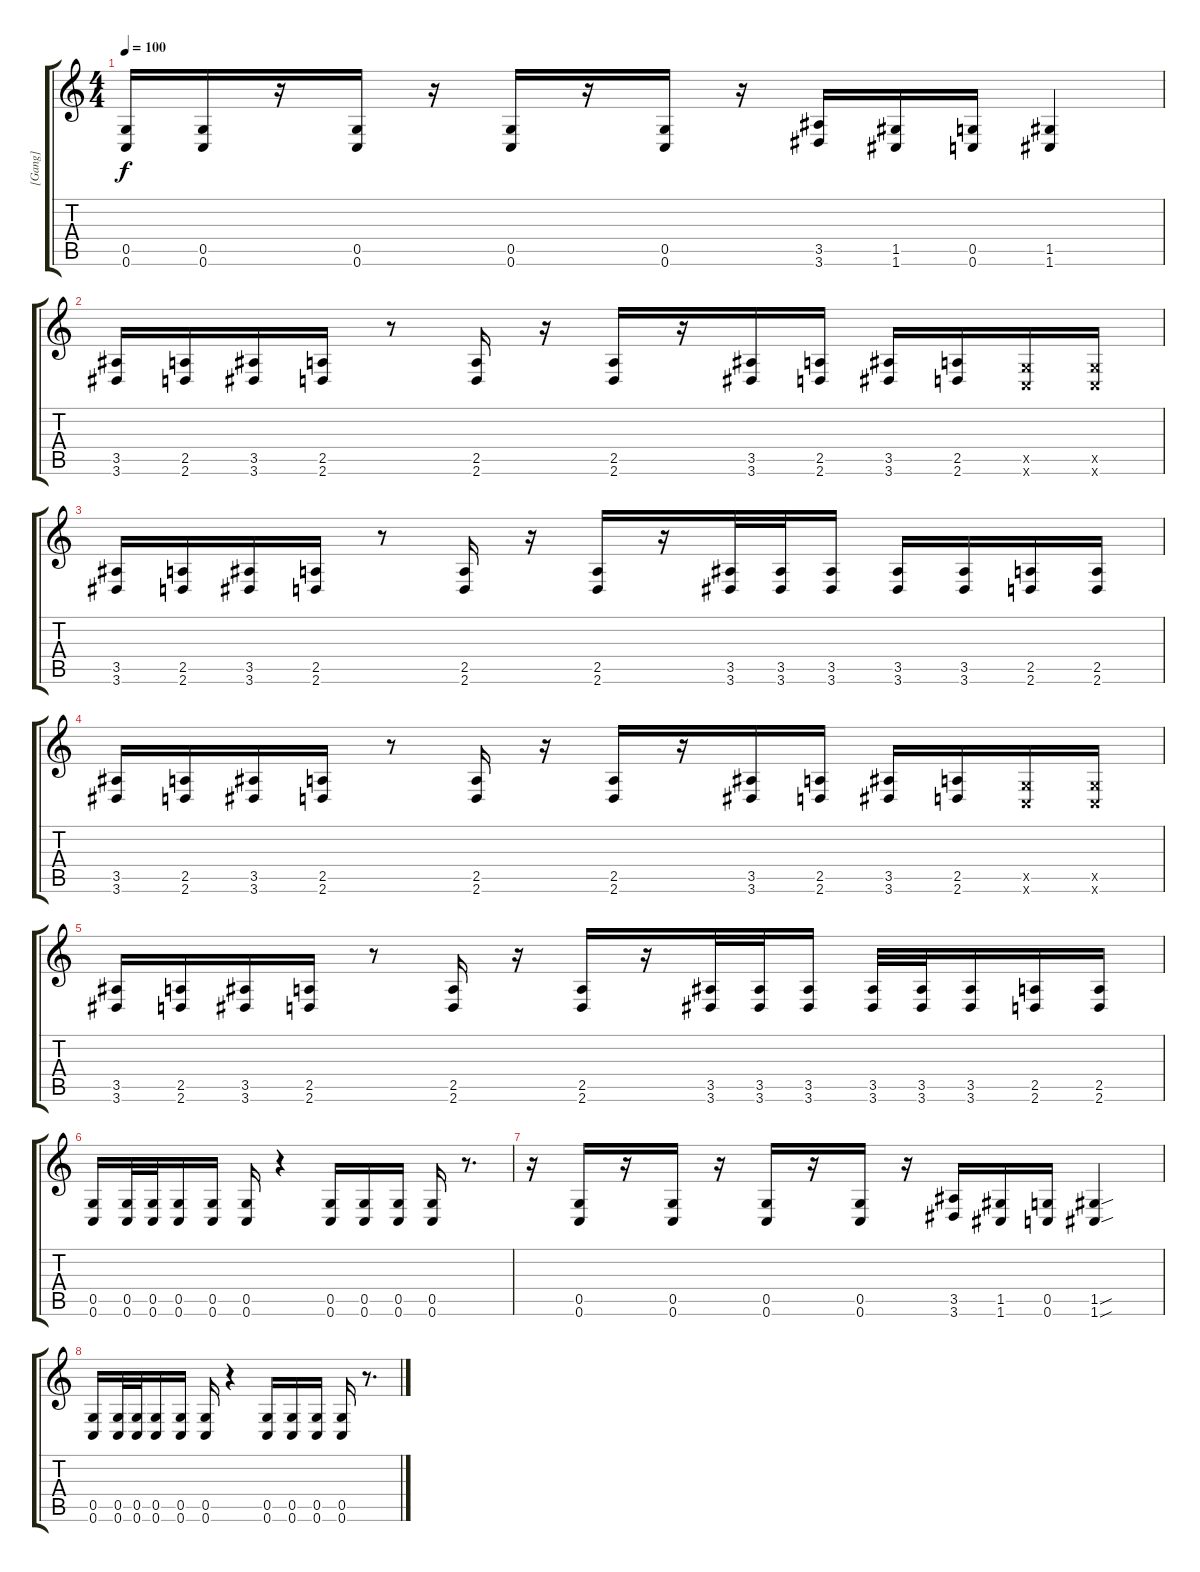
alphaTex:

\track ("[Gang]" "[Gang]") {instrument overdrivenguitar}
\staff {score tabs}
\tuning (D4 A3 F3 C3 G2 C2) {hide}
\ts (4 4)
\tempo 100
\clef g2
\ks c
(0.5{t} 0.6{t}).16{dy f} (0.5 0.6).16 r.16 (0.5 0.6).16 r.16 (0.5 0.6).16 r.16 (0.5 0.6).16 r.16 (3.5 3.6).16 (1.5 1.6).16 (0.5 0.6).16 (1.5 1.6).4 |
(3.5 3.6).16 (2.5 2.6).16 (3.5 3.6).16 (2.5 2.6).16 r.8 (2.5 2.6).16 r.16 (2.5 2.6).16 r.16 (3.5 3.6).16 (2.5 2.6).16 (3.5 3.6).16 (2.5 2.6).16 (0.5{x} 0.6{x}).16 (0.5{x} 0.6{x}).16 |
(3.5 3.6).16 (2.5 2.6).16 (3.5 3.6).16 (2.5 2.6).16 r.8 (2.5 2.6).16 r.16 (2.5 2.6).16 r.16 (3.5 3.6).32 (3.5 3.6).32 (3.5 3.6).16 (3.5 3.6).16 (3.5 3.6).16 (2.5 2.6).16 (2.5 2.6).16 |
(3.5 3.6).16 (2.5 2.6).16 (3.5 3.6).16 (2.5 2.6).16 r.8 (2.5 2.6).16 r.16 (2.5 2.6).16 r.16 (3.5 3.6).16 (2.5 2.6).16 (3.5 3.6).16 (2.5 2.6).16 (0.5{x} 0.6{x}).16 (0.5{x} 0.6{x}).16 |
(3.5 3.6).16 (2.5 2.6).16 (3.5 3.6).16 (2.5 2.6).16 r.8 (2.5 2.6).16 r.16 (2.5 2.6).16 r.16 (3.5 3.6).32 (3.5 3.6).32 (3.5 3.6).16 (3.5 3.6).32 (3.5 3.6).32 (3.5 3.6).16 (2.5 2.6).16 (2.5 2.6).16 |
(0.5 0.6).16 (0.5 0.6).32 (0.5 0.6).32 (0.5 0.6).16 (0.5 0.6).16 (0.5 0.6).16 r.4 (0.5 0.6).16 (0.5 0.6).16 (0.5 0.6).16 (0.5 0.6).16 r.8{d} |
r.16 (0.5 0.6).16 r.16 (0.5 0.6).16 r.16 (0.5 0.6).16 r.16 (0.5 0.6).16 r.16 (3.5 3.6).16 (1.5 1.6).16 (0.5 0.6).16 (1.5{sou} 1.6{sou}).4 |
(0.5 0.6).16 (0.5 0.6).32 (0.5 0.6).32 (0.5 0.6).16 (0.5 0.6).16 (0.5 0.6).16 r.4 (0.5 0.6).16 (0.5 0.6).16 (0.5 0.6).16 (0.5 0.6).16 r.8{d}
